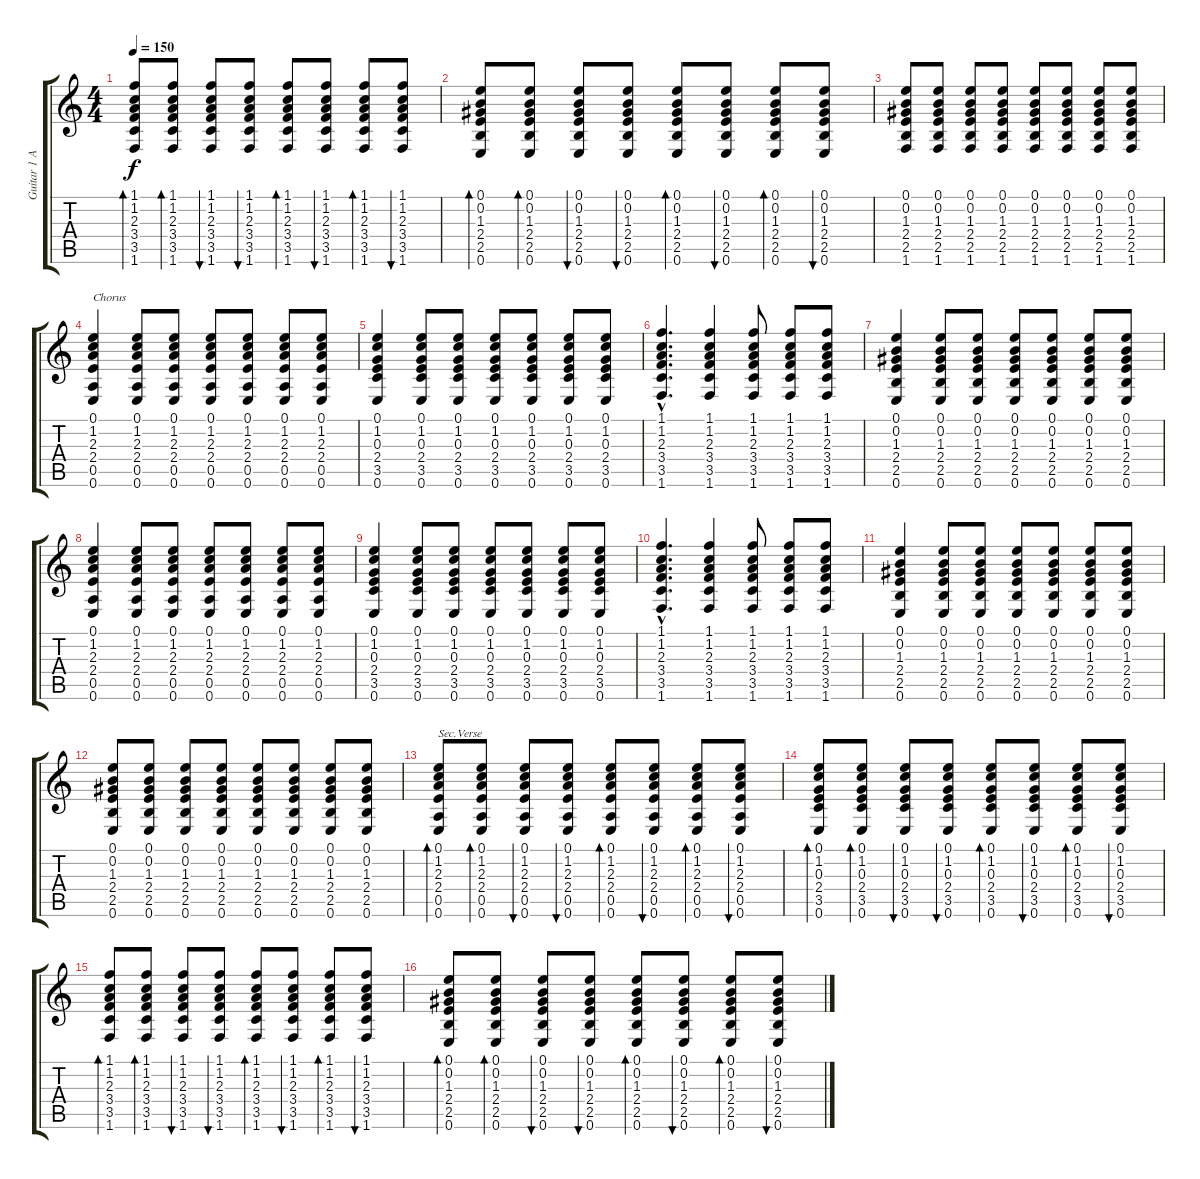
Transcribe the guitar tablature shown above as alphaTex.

\track ("Guitar 1 Acostic" "Guitar 1 A") {instrument acousticguitarsteel}
\staff {score tabs}
\tuning (E4 B3 G3 D3 A2 E2) {hide}
\ts (4 4)
\tempo 150
\clef g2
\ks c
(1.1 1.2 2.3 3.4 3.5 1.6).8{bd 30 dy f} (1.1 1.2 2.3 3.4 3.5 1.6).8{bd 30} (1.1 1.2 2.3 3.4 3.5 1.6).8{bu 30} (1.1 1.2 2.3 3.4 3.5 1.6).8{bu 30} (1.1 1.2 2.3 3.4 3.5 1.6).8{bd 30} (1.1 1.2 2.3 3.4 3.5 1.6).8{bu 30} (1.1 1.2 2.3 3.4 3.5 1.6).8{bd 30} (1.1 1.2 2.3 3.4 3.5 1.6).8{bu 30} |
(0.1 0.2 1.3 2.4 2.5 0.6).8{bd 30} (0.1 0.2 1.3 2.4 2.5 0.6).8{bd 30} (0.1 0.2 1.3 2.4 2.5 0.6).8{bu 30} (0.1 0.2 1.3 2.4 2.5 0.6).8{bu 30} (0.1 0.2 1.3 2.4 2.5 0.6).8{bd 30} (0.1 0.2 1.3 2.4 2.5 0.6).8{bu 30} (0.1 0.2 1.3 2.4 2.5 0.6).8{bd 30} (0.1 0.2 1.3 2.4 2.5 0.6).8{bu 30} |
(0.1 0.2 1.3 2.4 2.5 1.6).8 (0.1 0.2 1.3 2.4 2.5 1.6).8 (0.1 0.2 1.3 2.4 2.5 1.6).8 (0.1 0.2 1.3 2.4 2.5 1.6).8 (0.1 0.2 1.3 2.4 2.5 1.6).8 (0.1 0.2 1.3 2.4 2.5 1.6).8 (0.1 0.2 1.3 2.4 2.5 1.6).8 (0.1 0.2 1.3 2.4 2.5 1.6).8 |
(0.1 1.2 2.3 2.4 0.5 0.6).4{txt "Chorus "} (0.1 1.2 2.3 2.4 0.5 0.6).8 (0.1 1.2 2.3 2.4 0.5 0.6).8 (0.1 1.2 2.3 2.4 0.5 0.6).8 (0.1 1.2 2.3 2.4 0.5 0.6).8 (0.1 1.2 2.3 2.4 0.5 0.6).8 (0.1 1.2 2.3 2.4 0.5 0.6).8 |
(0.1 1.2 0.3 2.4 3.5 0.6).4 (0.1 1.2 0.3 2.4 3.5 0.6).8 (0.1 1.2 0.3 2.4 3.5 0.6).8 (0.1 1.2 0.3 2.4 3.5 0.6).8 (0.1 1.2 0.3 2.4 3.5 0.6).8 (0.1 1.2 0.3 2.4 3.5 0.6).8 (0.1 1.2 0.3 2.4 3.5 0.6).8 |
(1.1{hac} 1.2{hac} 2.3{hac} 3.4{hac} 3.5{hac} 1.6{hac}).4{d} (1.1 1.2 2.3 3.4 3.5 1.6).4 (1.1 1.2 2.3 3.4 3.5 1.6).8 (1.1 1.2 2.3 3.4 3.5 1.6).8 (1.1 1.2 2.3 3.4 3.5 1.6).8 |
(0.1 0.2 1.3 2.4 2.5 0.6).4 (0.1 0.2 1.3 2.4 2.5 0.6).8 (0.1 0.2 1.3 2.4 2.5 0.6).8 (0.1 0.2 1.3 2.4 2.5 0.6).8 (0.1 0.2 1.3 2.4 2.5 0.6).8 (0.1 0.2 1.3 2.4 2.5 0.6).8 (0.1 0.2 1.3 2.4 2.5 0.6).8 |
(0.1 1.2 2.3 2.4 0.5 0.6).4 (0.1 1.2 2.3 2.4 0.5 0.6).8 (0.1 1.2 2.3 2.4 0.5 0.6).8 (0.1 1.2 2.3 2.4 0.5 0.6).8 (0.1 1.2 2.3 2.4 0.5 0.6).8 (0.1 1.2 2.3 2.4 0.5 0.6).8 (0.1 1.2 2.3 2.4 0.5 0.6).8 |
(0.1 1.2 0.3 2.4 3.5 0.6).4 (0.1 1.2 0.3 2.4 3.5 0.6).8 (0.1 1.2 0.3 2.4 3.5 0.6).8 (0.1 1.2 0.3 2.4 3.5 0.6).8 (0.1 1.2 0.3 2.4 3.5 0.6).8 (0.1 1.2 0.3 2.4 3.5 0.6).8 (0.1 1.2 0.3 2.4 3.5 0.6).8 |
(1.1{hac} 1.2{hac} 2.3{hac} 3.4{hac} 3.5{hac} 1.6{hac}).4{d} (1.1 1.2 2.3 3.4 3.5 1.6).4 (1.1 1.2 2.3 3.4 3.5 1.6).8 (1.1 1.2 2.3 3.4 3.5 1.6).8 (1.1 1.2 2.3 3.4 3.5 1.6).8 |
(0.1 0.2 1.3 2.4 2.5 0.6).4 (0.1 0.2 1.3 2.4 2.5 0.6).8 (0.1 0.2 1.3 2.4 2.5 0.6).8 (0.1 0.2 1.3 2.4 2.5 0.6).8 (0.1 0.2 1.3 2.4 2.5 0.6).8 (0.1 0.2 1.3 2.4 2.5 0.6).8 (0.1 0.2 1.3 2.4 2.5 0.6).8 |
(0.1 0.2 1.3 2.4 2.5 0.6).8 (0.1 0.2 1.3 2.4 2.5 0.6).8 (0.1 0.2 1.3 2.4 2.5 0.6).8 (0.1 0.2 1.3 2.4 2.5 0.6).8 (0.1 0.2 1.3 2.4 2.5 0.6).8 (0.1 0.2 1.3 2.4 2.5 0.6).8 (0.1 0.2 1.3 2.4 2.5 0.6).8 (0.1 0.2 1.3 2.4 2.5 0.6).8 |
(0.1 1.2 2.3 2.4 0.5 0.6).8{bd 30 txt "Sec.Verse"} (0.1 1.2 2.3 2.4 0.5 0.6).8{bd 30} (0.1 1.2 2.3 2.4 0.5 0.6).8{bu 30} (0.1 1.2 2.3 2.4 0.5 0.6).8{bu 30} (0.1 1.2 2.3 2.4 0.5 0.6).8{bd 30} (0.1 1.2 2.3 2.4 0.5 0.6).8{bu 30} (0.1 1.2 2.3 2.4 0.5 0.6).8{bd 30} (0.1 1.2 2.3 2.4 0.5 0.6).8{bu 30} |
(0.1 1.2 0.3 2.4 3.5 0.6).8{bd 30} (0.1 1.2 0.3 2.4 3.5 0.6).8{bd 30} (0.1 1.2 0.3 2.4 3.5 0.6).8{bu 30} (0.1 1.2 0.3 2.4 3.5 0.6).8{bu 30} (0.1 1.2 0.3 2.4 3.5 0.6).8{bd 30} (0.1 1.2 0.3 2.4 3.5 0.6).8{bu 30} (0.1 1.2 0.3 2.4 3.5 0.6).8{bd 30} (0.1 1.2 0.3 2.4 3.5 0.6).8{bu 30} |
(1.1 1.2 2.3 3.4 3.5 1.6).8{bd 30} (1.1 1.2 2.3 3.4 3.5 1.6).8{bd 30} (1.1 1.2 2.3 3.4 3.5 1.6).8{bu 30} (1.1 1.2 2.3 3.4 3.5 1.6).8{bu 30} (1.1 1.2 2.3 3.4 3.5 1.6).8{bd 30} (1.1 1.2 2.3 3.4 3.5 1.6).8{bu 30} (1.1 1.2 2.3 3.4 3.5 1.6).8{bd 30} (1.1 1.2 2.3 3.4 3.5 1.6).8{bu 30} |
(0.1 0.2 1.3 2.4 2.5 0.6).8{bd 30} (0.1 0.2 1.3 2.4 2.5 0.6).8{bd 30} (0.1 0.2 1.3 2.4 2.5 0.6).8{bu 30} (0.1 0.2 1.3 2.4 2.5 0.6).8{bu 30} (0.1 0.2 1.3 2.4 2.5 0.6).8{bd 30} (0.1 0.2 1.3 2.4 2.5 0.6).8{bu 30} (0.1 0.2 1.3 2.4 2.5 0.6).8{bd 30} (0.1 0.2 1.3 2.4 2.5 0.6).8{bu 30}
